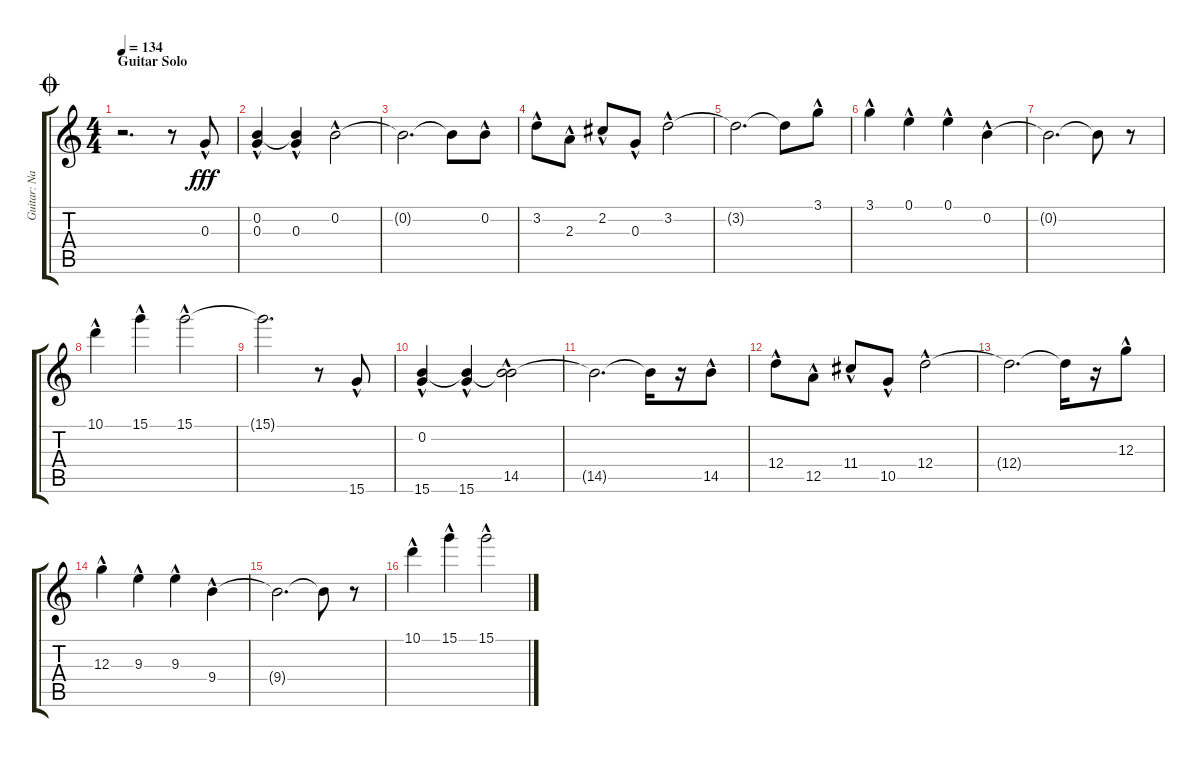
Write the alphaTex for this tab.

\track ("Guitar: Nancy" "Guitar: Na") {instrument overdrivenguitar}
\staff {score tabs}
\tuning (E4 B3 G3 D3 A2 E2) {hide}
\ts (4 4)
\section ("" "Guitar Solo")
\jump coda
\tempo 134
\clef g2
\ks c
r.2{d dy ff volume 16} r.8 0.3{hac}.8{dy fff} |
(0.2 0.3{hac}).4 (0.2{t} 0.3{hac}).4 0.2{hac}.2 |
0.2{t}.2{d} 0.2{t}.8 0.2{hac}.8 |
3.2{hac}.8 2.3{hac}.8 2.2{hac}.8 0.3{hac}.8 3.2{hac}.2 |
3.2{t}.2{d} 3.2{t}.8 3.1{hac}.8 |
3.1{hac}.4 0.1{hac}.4 0.1{hac}.4 0.2{hac}.4 |
0.2{t}.2{d} 0.2{t}.8 r.8 |
10.1{hac}.4 15.1{hac}.4 15.1{hac}.2 |
15.1{t}.2{d} r.8 15.6{hac}.8 |
(0.2 15.6{hac}).4 (0.2{t} 15.6{hac}).4 (0.2{t} 14.5{hac}).2 |
14.5{t}.2{d} 14.5{t}.16 r.16 14.5{hac}.8 |
12.4{hac}.8 12.5{hac}.8 11.4{hac}.8 10.5{hac}.8 12.4{hac}.2 |
12.4{t}.2{d} 12.4{t}.16 r.16 12.3{hac}.8 |
12.3{hac}.4 9.3{hac}.4 9.3{hac}.4 9.4{hac}.4 |
9.4{t}.2{d} 9.4{t}.8 r.8 |
10.1{hac}.4 15.1{hac}.4 15.1{hac}.2
